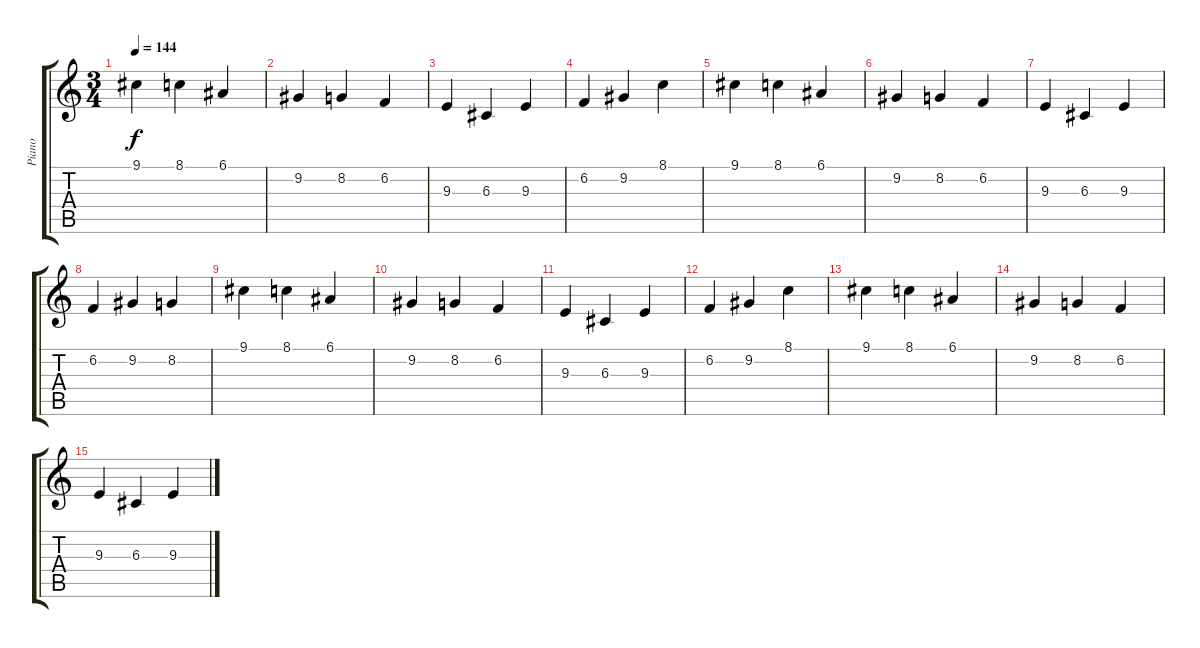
\track ("Piano" "Piano") {instrument acousticgrandpiano}
\staff {score tabs}
\tuning (E4 B3 G3 D3 A2 E2) {hide}
\ts (3 4)
\tempo 144
\clef g2
\ks c
9.1.4{dy f} 8.1.4 6.1.4 |
9.2.4 8.2.4 6.2.4 |
9.3.4 6.3.4 9.3.4 |
6.2.4 9.2.4 8.1.4 |
9.1.4 8.1.4 6.1.4 |
9.2.4 8.2.4 6.2.4 |
9.3.4 6.3.4 9.3.4 |
6.2.4 9.2.4 8.2.4 |
9.1.4 8.1.4 6.1.4 |
9.2.4 8.2.4 6.2.4 |
9.3.4 6.3.4 9.3.4 |
6.2.4 9.2.4 8.1.4 |
9.1.4 8.1.4 6.1.4 |
9.2.4 8.2.4 6.2.4 |
9.3.4 6.3.4 9.3.4
